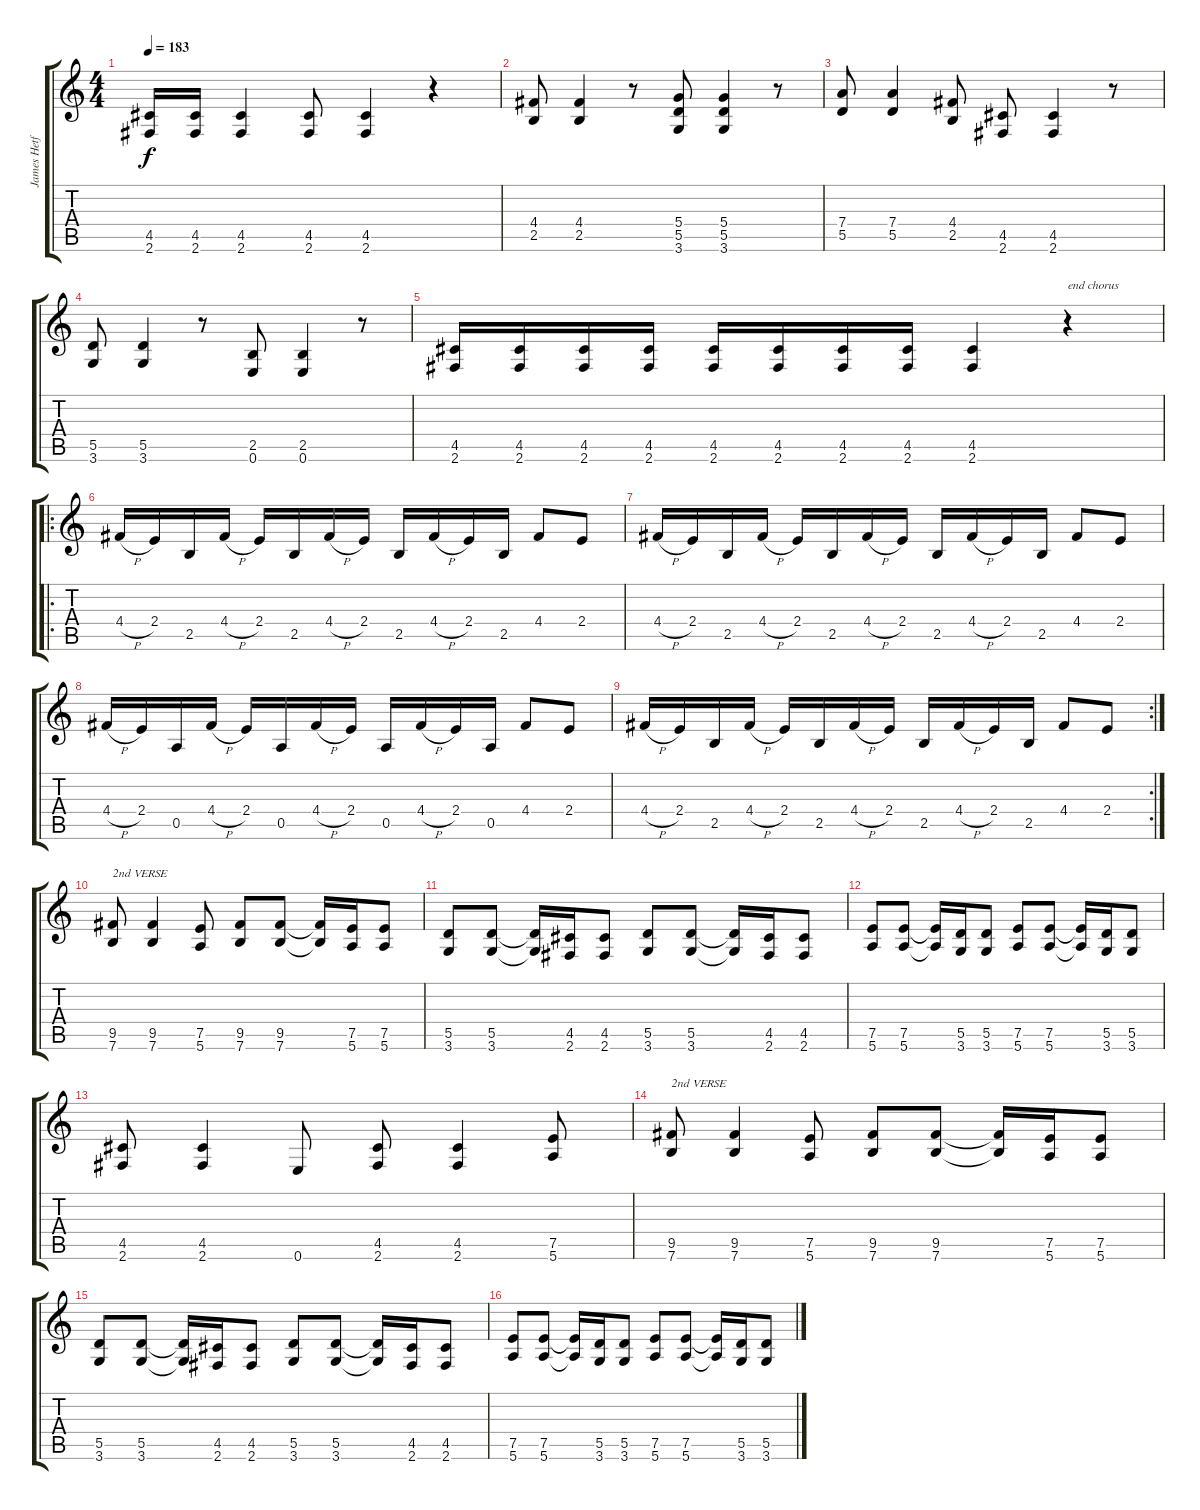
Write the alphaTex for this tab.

\track ("James Hetfield" "James Hetf") {instrument distortionguitar}
\staff {score tabs}
\tuning (E4 B3 G3 D3 A2 E2) {hide}
\ts (4 4)
\tempo 183
\clef g2
\ks c
(4.5 2.6).16{dy f} (4.5 2.6).16 (4.5 2.6).4 (4.5 2.6).8 (4.5 2.6).4 r.4 |
(4.4 2.5).8 (4.4 2.5).4 r.8 (5.4 5.5 3.6).8 (5.4 5.5 3.6).4 r.8 |
(7.4 5.5).8 (7.4 5.5).4 (4.4 2.5).8 (4.5 2.6).8 (4.5 2.6).4 r.8 |
(5.5 3.6).8 (5.5 3.6).4 r.8 (2.5 0.6).8 (2.5 0.6).4 r.8 |
(4.5 2.6).16 (4.5 2.6).16 (4.5 2.6).16 (4.5 2.6).16 (4.5 2.6).16 (4.5 2.6).16 (4.5 2.6).16 (4.5 2.6).16 (4.5 2.6).4 r.4{txt "end chorus"} |
\ro
4.4{h}.16 2.4.16 2.5.16 4.4{h}.16 2.4.16 2.5.16 4.4{h}.16 2.4.16 2.5.16 4.4{h}.16 2.4.16 2.5.16 4.4.8 2.4.8 |
4.4{h}.16 2.4.16 2.5.16 4.4{h}.16 2.4.16 2.5.16 4.4{h}.16 2.4.16 2.5.16 4.4{h}.16 2.4.16 2.5.16 4.4.8 2.4.8 |
4.4{h}.16 2.4.16 0.5.16 4.4{h}.16 2.4.16 0.5.16 4.4{h}.16 2.4.16 0.5.16 4.4{h}.16 2.4.16 0.5.16 4.4.8 2.4.8 |
\rc 2
4.4{h}.16 2.4.16 2.5.16 4.4{h}.16 2.4.16 2.5.16 4.4{h}.16 2.4.16 2.5.16 4.4{h}.16 2.4.16 2.5.16 4.4.8 2.4.8 |
(9.5 7.6).8{txt "2nd VERSE"} (9.5 7.6).4 (7.5 5.6).8 (9.5 7.6).8 (9.5 7.6).8 (9.5{t} 7.6{t}).16 (7.5 5.6).16 (7.5 5.6).8 |
(5.5 3.6).8 (5.5 3.6).8 (5.5{t} 3.6{t}).16 (4.5 2.6).16 (4.5 2.6).8 (5.5 3.6).8 (5.5 3.6).8 (5.5{t} 3.6{t}).16 (4.5 2.6).16 (4.5 2.6).8 |
(7.5 5.6).8 (7.5 5.6).8 (7.5{t} 5.6{t}).16 (5.5 3.6).16 (5.5 3.6).8 (7.5 5.6).8 (7.5 5.6).8 (7.5{t} 5.6{t}).16 (5.5 3.6).16 (5.5 3.6).8 |
(4.5 2.6).8 (4.5 2.6).4 0.6.8 (4.5 2.6).8 (4.5 2.6).4 (7.5 5.6).8 |
(9.5 7.6).8{txt "2nd VERSE"} (9.5 7.6).4 (7.5 5.6).8 (9.5 7.6).8 (9.5 7.6).8 (9.5{t} 7.6{t}).16 (7.5 5.6).16 (7.5 5.6).8 |
(5.5 3.6).8 (5.5 3.6).8 (5.5{t} 3.6{t}).16 (4.5 2.6).16 (4.5 2.6).8 (5.5 3.6).8 (5.5 3.6).8 (5.5{t} 3.6{t}).16 (4.5 2.6).16 (4.5 2.6).8 |
(7.5 5.6).8 (7.5 5.6).8 (7.5{t} 5.6{t}).16 (5.5 3.6).16 (5.5 3.6).8 (7.5 5.6).8 (7.5 5.6).8 (7.5{t} 5.6{t}).16 (5.5 3.6).16 (5.5 3.6).8
